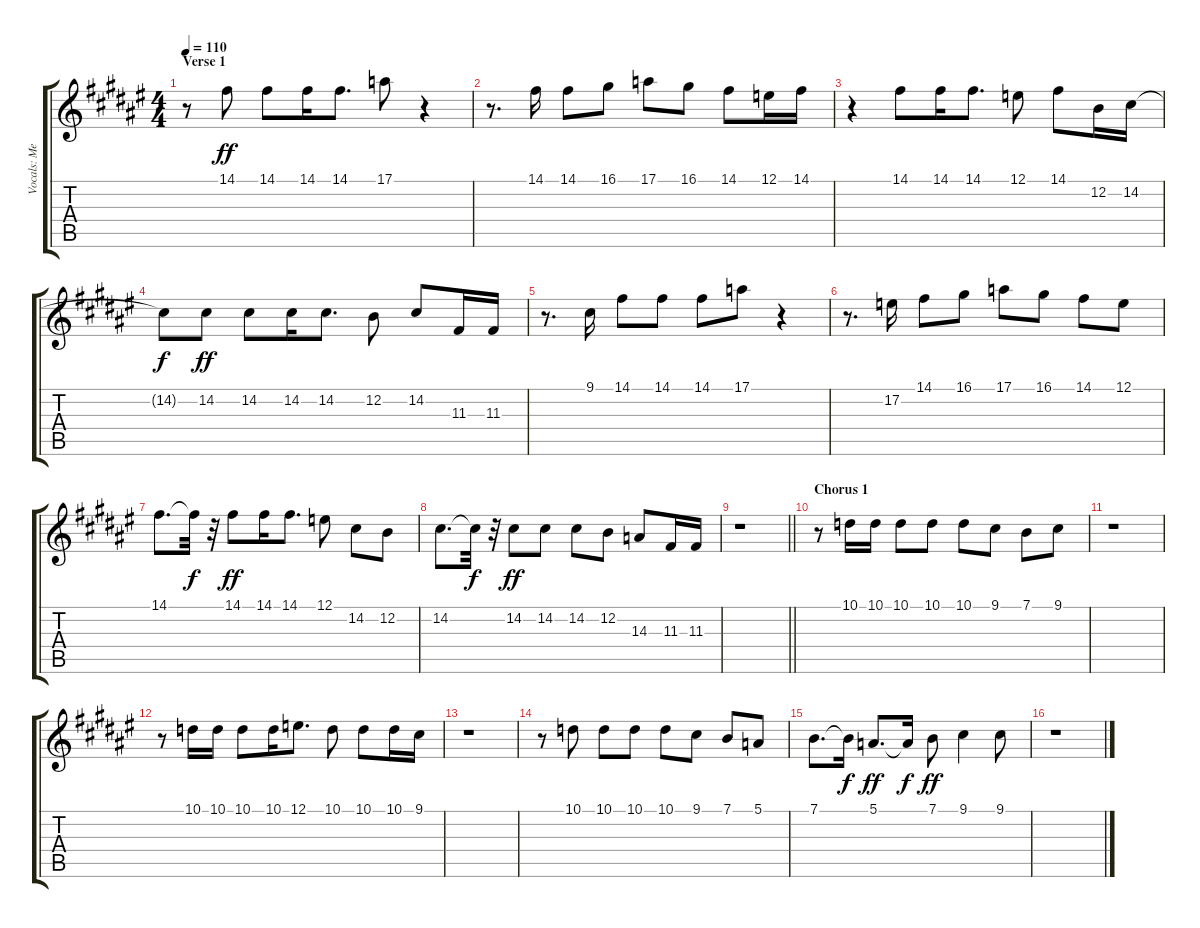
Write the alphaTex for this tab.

\track ("Vocals: Meatloaf" "Vocals: Me") {instrument trombone}
\staff {score tabs}
\tuning (E4 B3 G3 D3 A2 E2) {hide}
\ts (4 4)
\section ("" "Verse 1")
\tempo 110
\clef g2
\ks f#
r.8{dy ff} 14.1.8 14.1.8 14.1.16 14.1.8{d} 17.1.8 r.4 |
r.8{d} 14.1.16 14.1.8 16.1.8 17.1.8 16.1.8 14.1.8 12.1.16 14.1.16 |
r.4 14.1.8 14.1.16 14.1.8{d} 12.1.8 14.1.8 12.2.16 14.2.16 |
14.2{t}.8{dy f} 14.2.8{dy ff} 14.2.8 14.2.16 14.2.8{d} 12.2.8 14.2.8 11.3.16 11.3.16 |
r.8{d} 9.1.16 14.1.8 14.1.8 14.1.8 17.1.8 r.4 |
r.8{d} 17.2.16 14.1.8 16.1.8 17.1.8 16.1.8 14.1.8 12.1.8 |
14.1.8{d} 14.1{t}.32{dy f} r.32 14.1.8{dy ff} 14.1.16 14.1.8{d} 12.1.8 14.2.8 12.2.8 |
14.2.8{d} 14.2{t}.32{dy f} r.32 14.2.8{dy ff} 14.2.8 14.2.8 12.2.8 14.3.8 11.3.16 11.3.16 |
\barLineRight lightlight
r.1 |
\section ("" "Chorus 1")
r.8 10.1.16 10.1.16 10.1.8 10.1.8 10.1.8 9.1.8 7.1.8 9.1.8 |
r.1 |
r.8 10.1.16 10.1.16 10.1.8 10.1.16 12.1.8{d} 10.1.8 10.1.8 10.1.16 9.1.16 |
r.1 |
r.8 10.1.8 10.1.8 10.1.8 10.1.8 9.1.8 7.1.8 5.1.8 |
7.1.8{d} 7.1{t}.16{dy f} 5.1.8{d dy ff} 5.1{t}.16{dy f} 7.1.8{dy ff} 9.1.4 9.1.8 |
r.1
